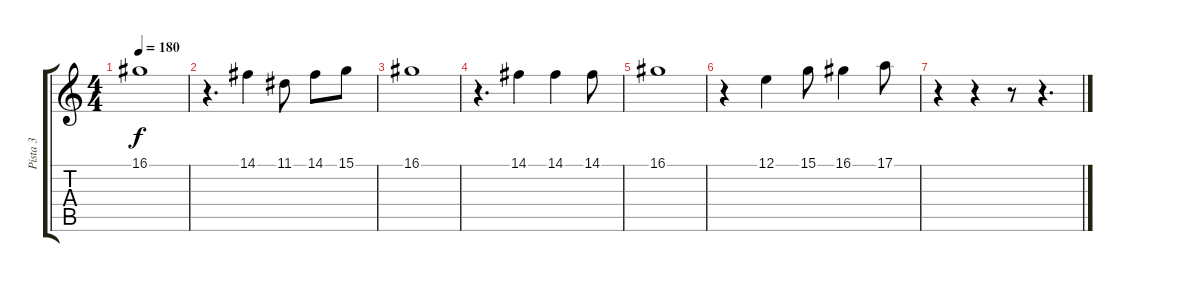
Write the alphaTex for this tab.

\track ("Pista 3" "Pista 3") {instrument orchestrahit}
\staff {score tabs}
\tuning (E4 B3 G3 D3 A2 E2) {hide}
\ts (4 4)
\tempo 180
\clef g2
\ks c
16.1.1{dy f} |
r.4{d} 14.1.4 11.1.8 14.1.8 15.1.8 |
16.1.1 |
r.4{d} 14.1.4 14.1.4 14.1.8 |
16.1.1 |
r.4{volume 12} 12.1.4 15.1.8 16.1.4 17.1.8 |
r.4 r.4 r.8 r.4{d}
